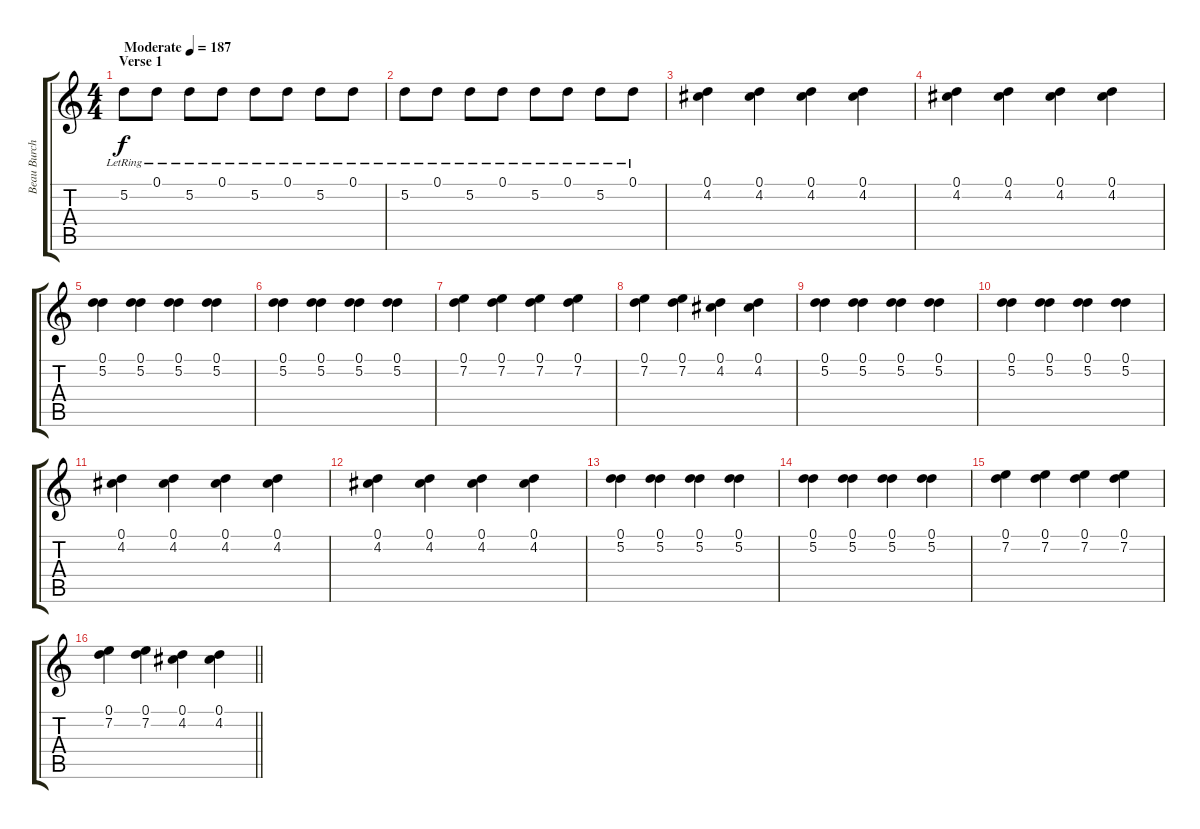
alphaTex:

\track ("Beau Burchell" "Beau Burch") {instrument overdrivenguitar}
\staff {score tabs}
\tuning (D4 A3 F3 C3 G2 D2) {hide}
\ts (4 4)
\section ("" "Verse 1")
\tempo (187 "Moderate")
\clef g2
\ks c
5.2{lr}.8{dy f instrument overdrivenguitar} 0.1{lr}.8 5.2{lr}.8 0.1{lr}.8 5.2{lr}.8 0.1{lr}.8 5.2{lr}.8 0.1{lr}.8 |
5.2{lr}.8 0.1{lr}.8 5.2{lr}.8 0.1{lr}.8 5.2{lr}.8 0.1{lr}.8 5.2{lr}.8 0.1{lr}.8 |
(0.1 4.2).4 (0.1 4.2).4 (0.1 4.2).4 (0.1 4.2).4 |
(0.1 4.2).4 (0.1 4.2).4 (0.1 4.2).4 (0.1 4.2).4 |
(0.1 5.2).4 (0.1 5.2).4 (0.1 5.2).4 (0.1 5.2).4 |
(0.1 5.2).4 (0.1 5.2).4 (0.1 5.2).4 (0.1 5.2).4 |
(0.1 7.2).4 (0.1 7.2).4 (0.1 7.2).4 (0.1 7.2).4 |
(0.1 7.2).4 (0.1 7.2).4 (0.1 4.2).4 (0.1 4.2).4 |
(0.1 5.2).4 (0.1 5.2).4 (0.1 5.2).4 (0.1 5.2).4 |
(0.1 5.2).4 (0.1 5.2).4 (0.1 5.2).4 (0.1 5.2).4 |
(0.1 4.2).4 (0.1 4.2).4 (0.1 4.2).4 (0.1 4.2).4 |
(0.1 4.2).4 (0.1 4.2).4 (0.1 4.2).4 (0.1 4.2).4 |
(0.1 5.2).4 (0.1 5.2).4 (0.1 5.2).4 (0.1 5.2).4 |
(0.1 5.2).4 (0.1 5.2).4 (0.1 5.2).4 (0.1 5.2).4 |
(0.1 7.2).4 (0.1 7.2).4 (0.1 7.2).4 (0.1 7.2).4 |
\barLineRight lightlight
(0.1 7.2).4 (0.1 7.2).4 (0.1 4.2).4 (0.1 4.2).4
